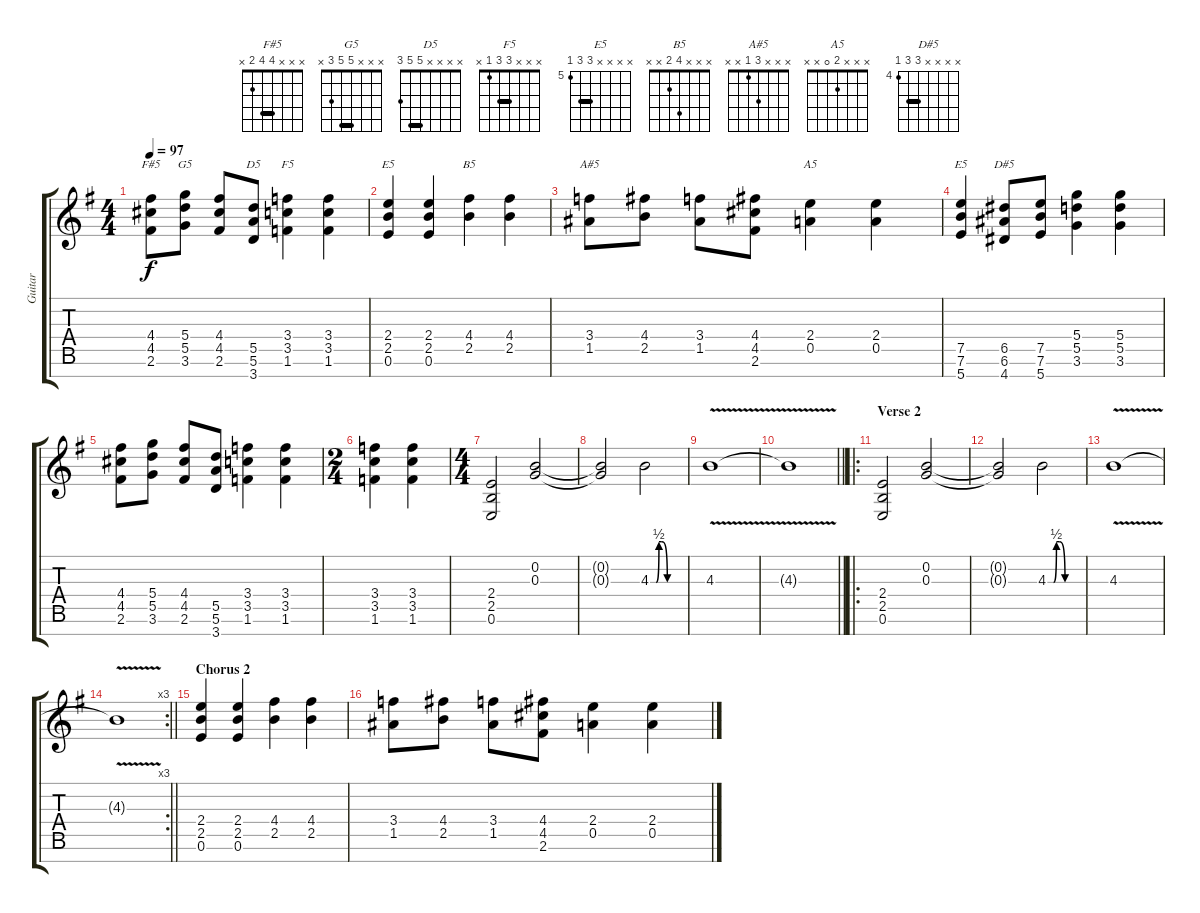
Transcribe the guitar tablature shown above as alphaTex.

\track ("Guitar" "Guitar") {instrument distortionguitar}
\staff {score tabs}
\tuning (E4 B3 G3 D3 A2 E2 B1) {hide}
\chord ("F#5" x x x 4 4 2 x) {barre 4}
\chord ("G5" x x x 5 5 3 x) {barre 5}
\chord ("D5" x x x x 5 5 3) {barre 5}
\chord ("F5" x x x 3 3 1 x) {barre 3}
\chord ("E5" x x x 2 2 0 x) {barre 2}
\chord ("B5" x x x 4 2 x x)
\chord ("A#5" x x x 3 1 x x)
\chord ("A5" x x x 2 0 x x)
\chord ("E5" x x x x 7 7 5) {firstfret 5 barre 7}
\chord ("D#5" x x x x 6 6 4) {firstfret 4 barre 6}
\ts (4 4)
\tempo 97
\clef g2
\ks g
(4.4 4.5 2.6).8{ch "F#5" ot 8vb dy f} (5.4 5.5 3.6).8{ch "G5" ot 8vb} (4.4 4.5 2.6).8{ot 8vb} (5.5 5.6 3.7).8{ch "D5" ot 8vb} (3.4 3.5 1.6).4{ch "F5" ot 8vb} (3.4 3.5 1.6).4{ot 8vb} |
(2.4 2.5 0.6).4{ch "E5" ot 8vb} (2.4 2.5 0.6).4{ot 8vb} (4.4 2.5).4{ch "B5" ot 8vb} (4.4 2.5).4{ot 8vb} |
(3.4 1.5).8{ch "A#5" ot 8vb} (4.4 2.5).8{ot 8vb} (3.4 1.5).8{ot 8vb} (4.4 4.5 2.6).8{ot 8vb} (2.4 0.5).4{ch "A5" ot 8vb} (2.4 0.5).4{ot 8vb} |
(7.5 7.6 5.7).4{ch "E5" ot 8vb} (6.5 6.6 4.7).8{ch "D#5" ot 8vb} (7.5 7.6 5.7).8{ot 8vb} (5.4 5.5 3.6).4{ot 8vb} (5.4 5.5 3.6).4{ot 8vb} |
(4.4 4.5 2.6).8{ot 8vb} (5.4 5.5 3.6).8{ot 8vb} (4.4 4.5 2.6).8{ot 8vb} (5.5 5.6 3.7).8{ot 8vb} (3.4 3.5 1.6).4{ot 8vb} (3.4 3.5 1.6).4{ot 8vb} |
\ts (2 4)
(3.4 3.5 1.6).4{ot 8vb} (3.4 3.5 1.6).4{ot 8vb} |
\ts (4 4)
(2.4 2.5 0.6).2 (0.2 0.3).2 |
(0.2{t} 0.3{t}).2 4.3{be (custom 0 0 5 0 10 0 15 2 20 2 30 0 60 0)}.2 |
4.3{v}.1 |
\barLineRight lightlight
4.3{t}.1 |
\ro
\section ("" "Verse 2")
(2.4 2.5 0.6).2 (0.2 0.3).2 |
(0.2{t} 0.3{t}).2 4.3{be (custom 0 0 5 0 10 0 15 2 20 2 30 0 60 0)}.2 |
4.3{v}.1 |
\rc 3
\barLineRight lightlight
4.3{t}.1 |
\section ("" "Chorus 2")
(2.4 2.5 0.6).4{ot 8vb} (2.4 2.5 0.6).4{ot 8vb} (4.4 2.5).4{ot 8vb} (4.4 2.5).4{ot 8vb} |
(3.4 1.5).8{ot 8vb} (4.4 2.5).8{ot 8vb} (3.4 1.5).8{ot 8vb} (4.4 4.5 2.6).8{ot 8vb} (2.4 0.5).4{ot 8vb} (2.4 0.5).4{ot 8vb}
